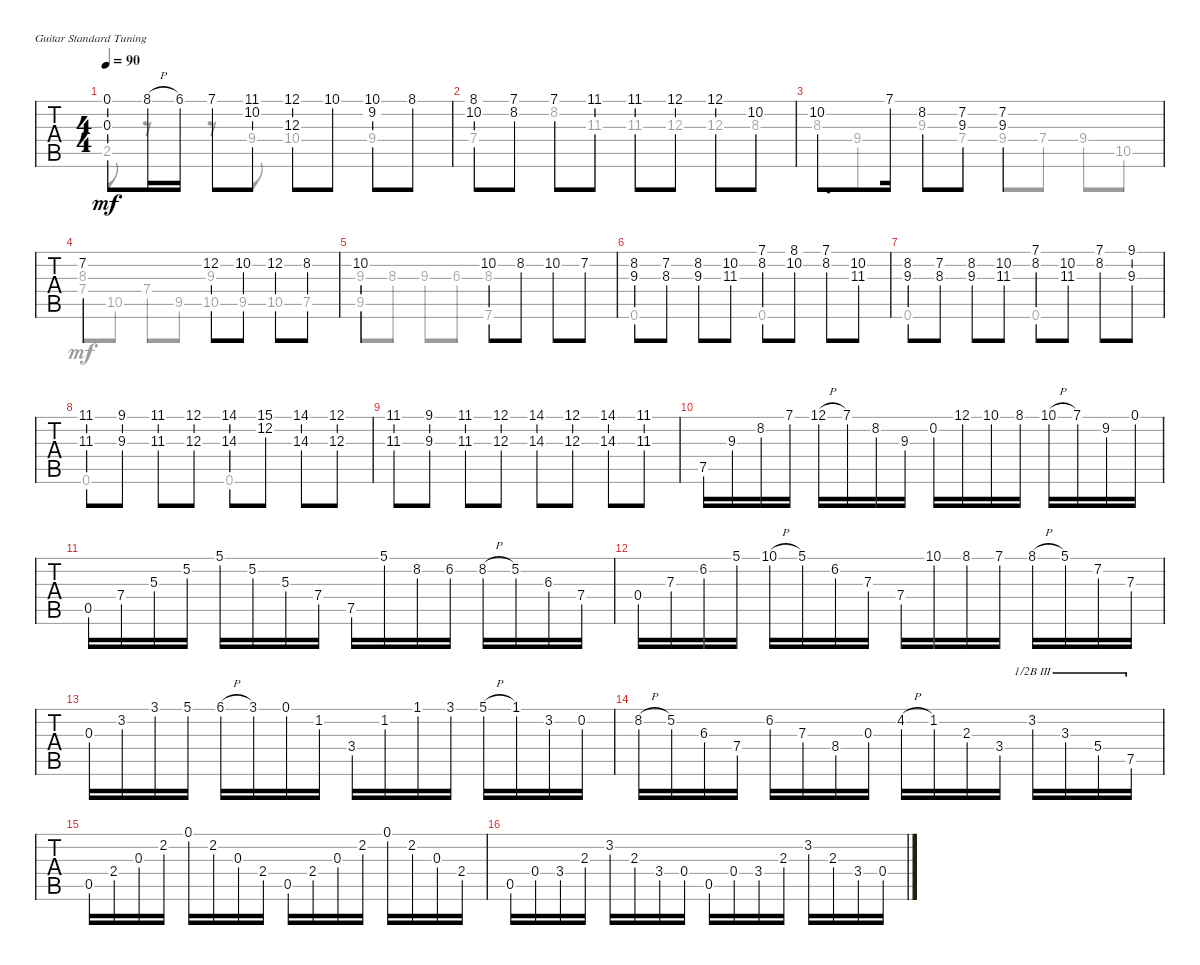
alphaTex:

\defaultSystemsLayout 4
\bracketExtendMode groupsimilarinstruments
\singleTrackTrackNamePolicy hidden
\firstSystemTrackNameOrientation horizontal
\otherSystemsTrackNameOrientation horizontal
\track ("Classical Guitar" "S-Gt") {instrument acousticguitarsteel}
\staff {tabs}
\tuning (E4 B3 G3 D3 A2 E2)
\voice
\ts (4 4)
\tempo 90
\clef g2
\ks c
(0.1 0.3).8{dy mf} 8.1{h}.16 6.1.16 7.1.8 (11.1 10.2).8 (12.1 12.3).8 10.1.8 (10.1 9.2).8 8.1.8 |
(8.1 10.2).8 (7.1 8.2).8 7.1.8 11.1.8 11.1.8 12.1.8 12.1.8 10.2.8 |
10.2.8{d} 7.1.16 8.2.8 (7.2 9.3).8 (7.2 9.3).2 |
7.2.2 12.2.8 10.2.8 12.2.8 8.2.8 |
10.2.2 10.2.8 8.2.8 10.2.8 7.2.8 |
(8.2 9.3).8 (8.3 7.2).8 (9.3 8.2).8 (11.3 10.2).8 (8.2 7.1).8 (10.2 8.1).8 (8.2 7.1).8 (11.3 10.2).8 |
(8.2 9.3).8 (8.3 7.2).8 (8.2 9.3).8 (11.3 10.2).8 (8.2 7.1).8 (11.3 10.2).8 (8.2 7.1).8 (9.1 9.3).8 |
(11.3 11.1).8 (9.1 9.3).8 (11.3 11.1).8 (12.1 12.3).8 (14.3 14.1).8 (15.1 12.2).8 (14.3 14.1).8 (12.1 12.3).8 |
(11.1 11.3).8 (9.3 9.1).8 (11.1 11.3).8 (12.3 12.1).8 (14.1 14.3).8 (12.3 12.1).8 (14.1 14.3).8 (11.3 11.1).8 |
7.5.16 9.3.16 8.2.16 7.1.16 12.1{h}.16 7.1.16 8.2.16 9.3.16 0.2.16 12.1.16 10.1.16 8.1.16 10.1{h}.16 7.1.16 9.2.16 0.1.16 |
0.5.16 7.4.16 5.3.16 5.2.16 5.1.16 5.2.16 5.3.16 7.4.16 7.5.16 5.1.16 8.2.16 6.2.16 8.2{h}.16 5.2.16 6.3.16 7.4.16 |
0.4.16 7.3.16 6.2.16 5.1.16 10.1{h}.16 5.1.16 6.2.16 7.3.16 7.4.16 10.1.16 8.1.16 7.1.16 8.1{h}.16 5.1.16 7.2.16 7.3.16 |
0.3.16 3.2.16 3.1.16 5.1.16 6.1{h}.16 3.1.16 0.1.16 1.2.16 3.4.16 1.2.16 1.1.16 3.1.16 5.1{h}.16 1.1.16 3.2.16 0.2.16 |
8.2{h lf 5}.16 5.2{lf 2}.16 6.3{lf 3}.16 7.4{lf 4}.16 6.2{lf 2}.16 7.3{lf 3}.16 8.4{lf 4}.16 0.3.16 4.2{h lf 5}.16 1.2{lf 2}.16 2.3{lf 3}.16 3.4{lf 4}.16 3.2.16{barre (3 half)} 3.3.16{barre (3 half)} 5.4{lf 3}.16{barre (3 half)} 7.5{lf 5}.16{barre (3 half)} |
0.5.16 2.4.16 0.3.16 2.2.16 0.1.16 2.2.16 0.3.16 2.4.16 0.5.16 2.4.16 0.3.16 2.2.16 0.1.16 2.2.16 0.3.16 2.4.16 |
0.5.16 0.4.16 3.4.16 2.3.16 3.2.16 2.3.16 3.4.16 0.4.16 0.5.16 0.4.16 3.4.16 2.3.16 3.2.16 2.3.16 3.4.16 0.4.16
\voice
\clef g2
\ottava regular
\simile none
\ks c
2.5.8{dy mf} r.8 r.8 9.4.8 10.4.4 9.4.4 |
7.4.4 8.2.8 11.3.8 11.3.8 12.3.8 12.3.8 8.3.8 |
8.3.8 9.4.8 9.3.8 7.4.8 9.4.8 7.4.8 9.4.8 10.5.8 |
7.4.8{beam invert} 10.5.8 7.4.8{beam invert} 9.5.8 10.5.8{beam invert} 9.5.8 10.5.8{beam invert} 7.5.8 |
9.3.8 8.3.8 9.3.8 6.3.8 (8.3 7.6).2{beam invert} |
0.6.2 0.6.2 |
0.6.2 0.6.2 |
0.6.2 0.6.2 |
|
|
|
|
|
|
|
\voice
\clef g2
\ottava regular
\simile none
\ks c
|
|
|
8.3.2 9.3.2 |
9.5.2 |
|
|
|
|
|
|
|
|
|
|
